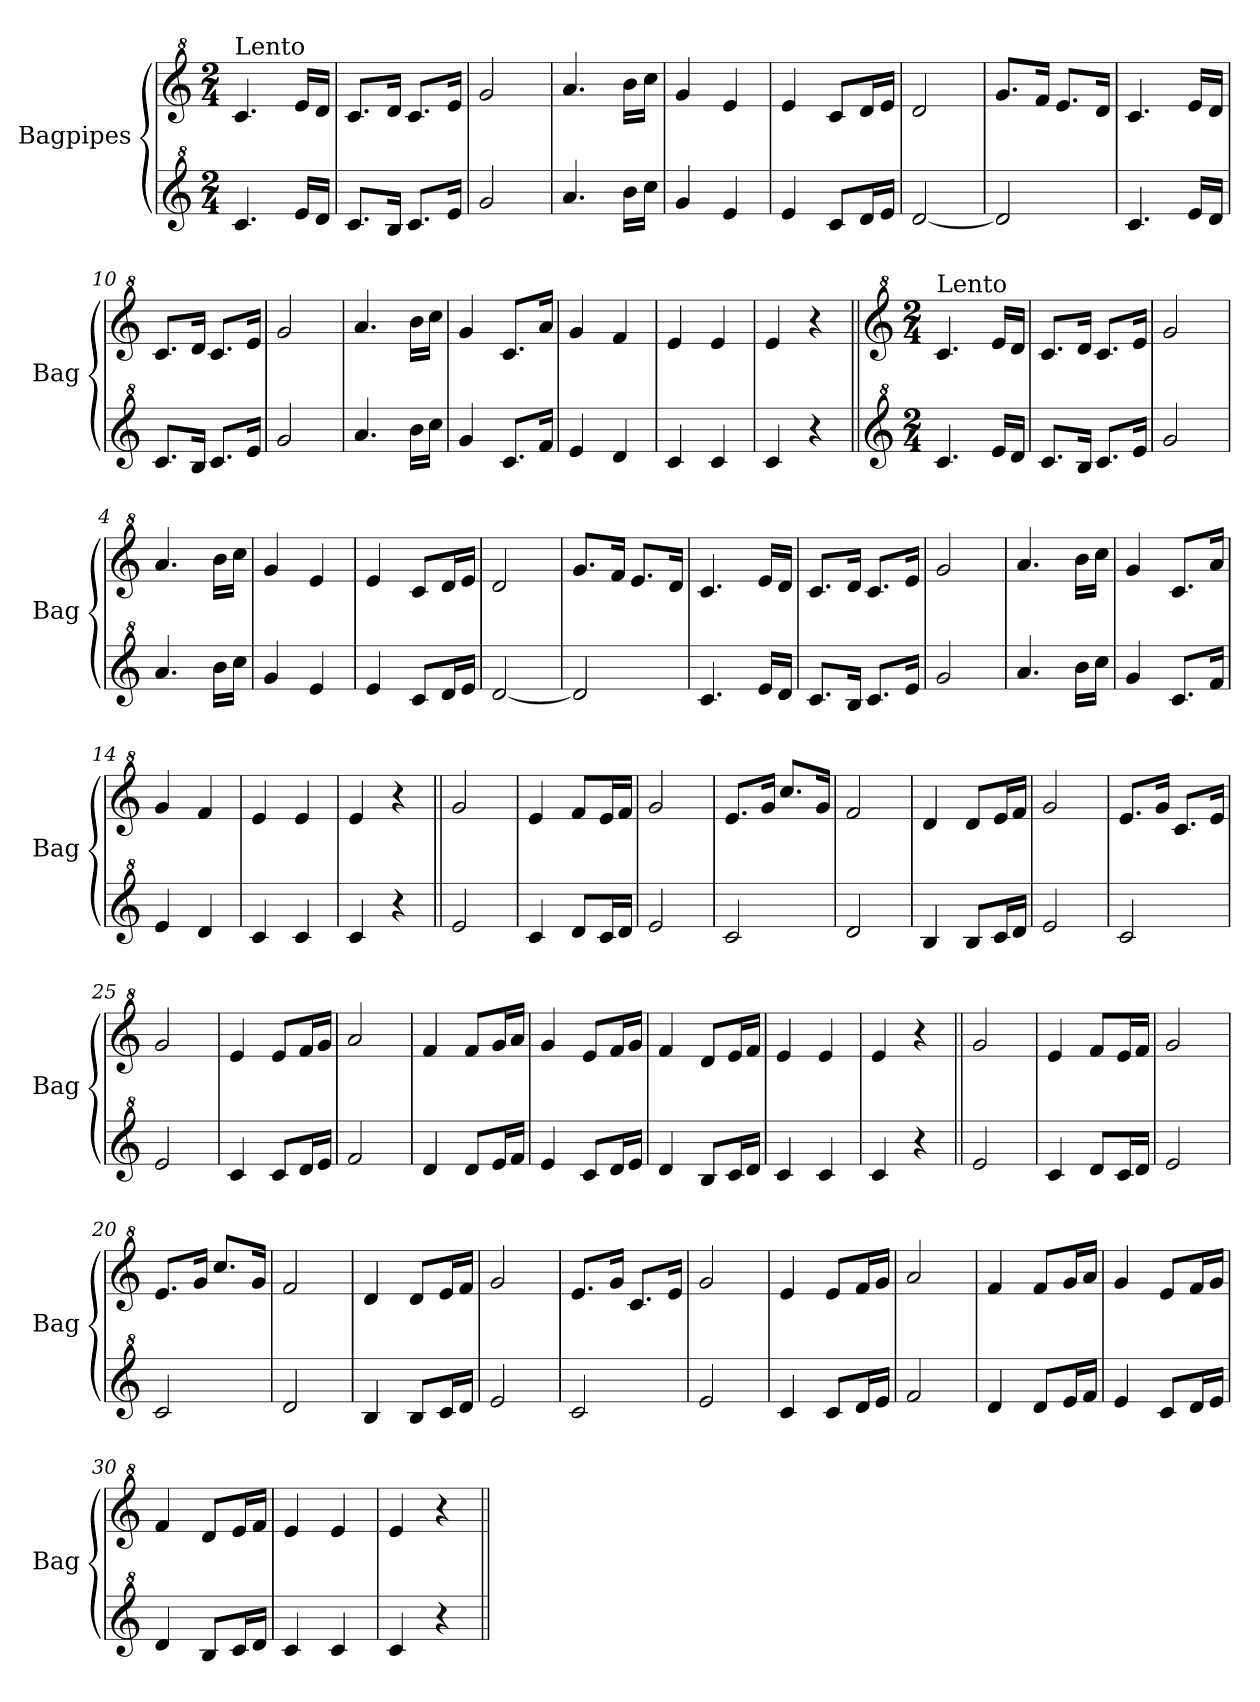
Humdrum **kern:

**kern	**kern
*part2	*part1
*staff2	*staff1
*I"Bagpipes	*I"Bagpipes
*I'Bag	*I'Bag
*clefG^2	*clefG^2
*k[]	*k[]
*C:	*C:
*M2/4	*M2/4
=1	=1
!	!LO:TX:a:t=Lento
4.cc/	4.cc/
16ee/LL	16ee/LL
16dd/JJ	16dd/JJ
=2	=2
8.cc/L	8.cc/L
16b/Jk	16dd/Jk
8.cc/L	8.cc/L
16ee/Jk	16ee/Jk
=3	=3
2gg/	2gg/
=4	=4
4.aa/	4.aa/
16bb\LL	16bb\LL
16ccc\JJ	16ccc\JJ
=5	=5
4gg/	4gg/
4ee/	4ee/
=6	=6
4ee/	4ee/
8cc/L	8cc/L
16dd/L	16dd/L
16ee/JJ	16ee/JJ
=7	=7
[2dd/	2dd/
=8	=8
2dd/]	8.gg/L
.	16ff/Jk
.	8.ee/L
.	16dd/Jk
=9	=9
4.cc/	4.cc/
16ee/LL	16ee/LL
16dd/JJ	16dd/JJ
=10	=10
8.cc/L	8.cc/L
16b/Jk	16dd/Jk
8.cc/L	8.cc/L
16ee/Jk	16ee/Jk
=11	=11
2gg/	2gg/
=12	=12
4.aa/	4.aa/
16bb\LL	16bb\LL
16ccc\JJ	16ccc\JJ
!!LO:LB:g=z
=13	=13
4gg/	4gg/
8.cc/L	8.cc/L
16ff/Jk	16aa/Jk
=14	=14
4ee/	4gg/
4dd/	4ff/
=15	=15
4cc/	4ee/
4cc/	4ee/
=16	=16
4cc/	4ee/
4r	4r
=1a||	=1a||
*clefG^2	*clefG^2
*k[]	*k[]
*C:	*C:
*M2/4	*M2/4
!	!LO:TX:a:t=Lento
4.cc/	4.cc/
16ee/LL	16ee/LL
16dd/JJ	16dd/JJ
=2a	=2a
8.cc/L	8.cc/L
16b/Jk	16dd/Jk
8.cc/L	8.cc/L
16ee/Jk	16ee/Jk
=3a	=3a
2gg/	2gg/
=4a	=4a
4.aa/	4.aa/
16bb\LL	16bb\LL
16ccc\JJ	16ccc\JJ
=5a	=5a
4gg/	4gg/
4ee/	4ee/
=6a	=6a
4ee/	4ee/
8cc/L	8cc/L
16dd/L	16dd/L
16ee/JJ	16ee/JJ
=7a	=7a
[2dd/	2dd/
=8a	=8a
2dd/]	8.gg/L
.	16ff/Jk
.	8.ee/L
.	16dd/Jk
=9a	=9a
4.cc/	4.cc/
16ee/LL	16ee/LL
16dd/JJ	16dd/JJ
=10a	=10a
8.cc/L	8.cc/L
16b/Jk	16dd/Jk
8.cc/L	8.cc/L
16ee/Jk	16ee/Jk
=11a	=11a
2gg/	2gg/
=12a	=12a
4.aa/	4.aa/
16bb\LL	16bb\LL
16ccc\JJ	16ccc\JJ
!!LO:LB:g=z
=13a	=13a
4gg/	4gg/
8.cc/L	8.cc/L
16ff/Jk	16aa/Jk
=14a	=14a
4ee/	4gg/
4dd/	4ff/
=15a	=15a
4cc/	4ee/
4cc/	4ee/
=16a	=16a
4cc/	4ee/
4r	4r
=17||	=17||
2ee/	2gg/
=18	=18
4cc/	4ee/
8dd/L	8ff/L
16cc/L	16ee/L
16dd/JJ	16ff/JJ
=19	=19
2ee/	2gg/
=20	=20
2cc/	8.ee/L
.	16gg/Jk
.	8.ccc/L
.	16gg/Jk
=21	=21
2dd/	2ff/
=22	=22
4b/	4dd/
8b/L	8dd/L
16cc/L	16ee/L
16dd/JJ	16ff/JJ
=23	=23
2ee/	2gg/
=24	=24
2cc/	8.ee/L
.	16gg/Jk
.	8.cc/L
.	16ee/Jk
=25	=25
2ee/	2gg/
=26	=26
4cc/	4ee/
8cc/L	8ee/L
16dd/L	16ff/L
16ee/JJ	16gg/JJ
!!LO:LB:g=z
=27	=27
2ff/	2aa/
=28	=28
4dd/	4ff/
8dd/L	8ff/L
16ee/L	16gg/L
16ff/JJ	16aa/JJ
=29	=29
4ee/	4gg/
8cc/L	8ee/L
16dd/L	16ff/L
16ee/JJ	16gg/JJ
=30	=30
4dd/	4ff/
8b/L	8dd/L
16cc/L	16ee/L
16dd/JJ	16ff/JJ
=31	=31
4cc/	4ee/
4cc/	4ee/
=32	=32
4cc/	4ee/
4r	4r
=17a||	=17a||
2ee/	2gg/
=18a	=18a
4cc/	4ee/
8dd/L	8ff/L
16cc/L	16ee/L
16dd/JJ	16ff/JJ
=19a	=19a
2ee/	2gg/
=20a	=20a
2cc/	8.ee/L
.	16gg/Jk
.	8.ccc/L
.	16gg/Jk
=21a	=21a
2dd/	2ff/
=22a	=22a
4b/	4dd/
8b/L	8dd/L
16cc/L	16ee/L
16dd/JJ	16ff/JJ
=23a	=23a
2ee/	2gg/
=24a	=24a
2cc/	8.ee/L
.	16gg/Jk
.	8.cc/L
.	16ee/Jk
=25a	=25a
2ee/	2gg/
=26a	=26a
4cc/	4ee/
8cc/L	8ee/L
16dd/L	16ff/L
16ee/JJ	16gg/JJ
!!LO:LB:g=z
=27a	=27a
2ff/	2aa/
=28a	=28a
4dd/	4ff/
8dd/L	8ff/L
16ee/L	16gg/L
16ff/JJ	16aa/JJ
=29a	=29a
4ee/	4gg/
8cc/L	8ee/L
16dd/L	16ff/L
16ee/JJ	16gg/JJ
=30a	=30a
4dd/	4ff/
8b/L	8dd/L
16cc/L	16ee/L
16dd/JJ	16ff/JJ
=31a	=31a
4cc/	4ee/
4cc/	4ee/
=32a	=32a
4cc/	4ee/
4r	4r
=||	=||
*-	*-
